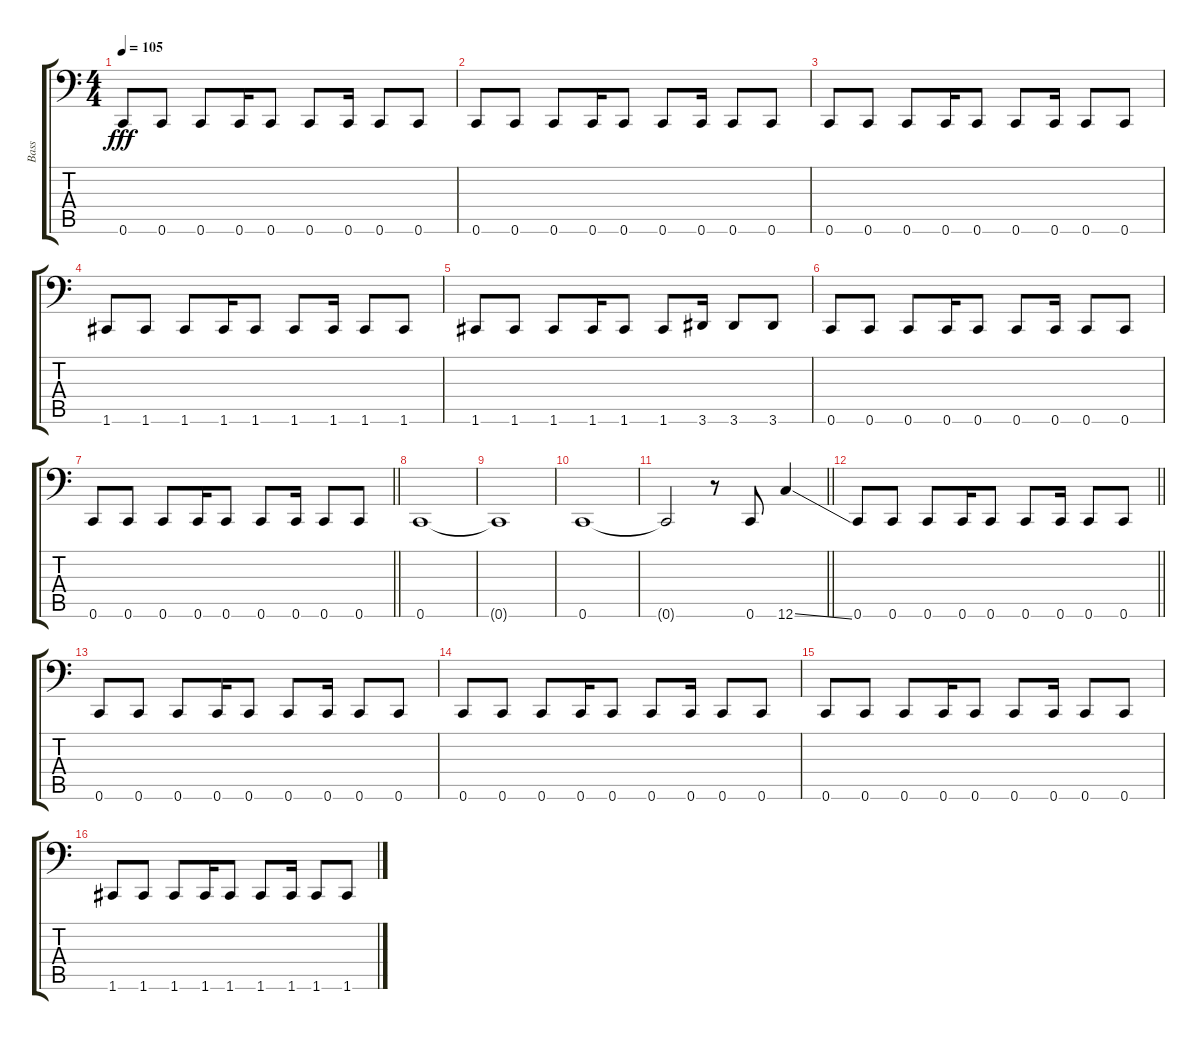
\track ("Bass" "Bass") {instrument electricbasspick}
\staff {score tabs}
\tuning (C3 G2 Eb2 Bb1 F1 C1) {hide}
\ts (4 4)
\tempo 105
\clef f4
\ks c
0.6.8{dy fff} 0.6.8 0.6.8 0.6.16 0.6.8 0.6.8 0.6.16 0.6.8 0.6.8 |
0.6.8 0.6.8 0.6.8 0.6.16 0.6.8 0.6.8 0.6.16 0.6.8 0.6.8 |
0.6.8 0.6.8 0.6.8 0.6.16 0.6.8 0.6.8 0.6.16 0.6.8 0.6.8 |
1.6.8 1.6.8 1.6.8 1.6.16 1.6.8 1.6.8 1.6.16 1.6.8 1.6.8 |
1.6.8 1.6.8 1.6.8 1.6.16 1.6.8 1.6.8 3.6.16 3.6.8 3.6.8 |
0.6.8 0.6.8 0.6.8 0.6.16 0.6.8 0.6.8 0.6.16 0.6.8 0.6.8 |
\barLineRight lightlight
0.6.8 0.6.8 0.6.8 0.6.16 0.6.8 0.6.8 0.6.16 0.6.8 0.6.8 |
\section ("" "")
0.6.1 |
0.6{t}.1 |
0.6.1 |
\barLineRight lightlight
0.6{t}.2 r.8 0.6.8{instrument lead8bassandlead} 12.6{ss}.4 |
\section ("" "")
\barLineRight lightlight
0.6.8{instrument electricbasspick} 0.6.8 0.6.8 0.6.16 0.6.8 0.6.8 0.6.16 0.6.8 0.6.8 |
0.6.8 0.6.8 0.6.8 0.6.16 0.6.8 0.6.8 0.6.16 0.6.8 0.6.8 |
0.6.8 0.6.8 0.6.8 0.6.16 0.6.8 0.6.8 0.6.16 0.6.8 0.6.8 |
0.6.8 0.6.8 0.6.8 0.6.16 0.6.8 0.6.8 0.6.16 0.6.8 0.6.8 |
1.6.8 1.6.8 1.6.8 1.6.16 1.6.8 1.6.8 1.6.16 1.6.8 1.6.8
